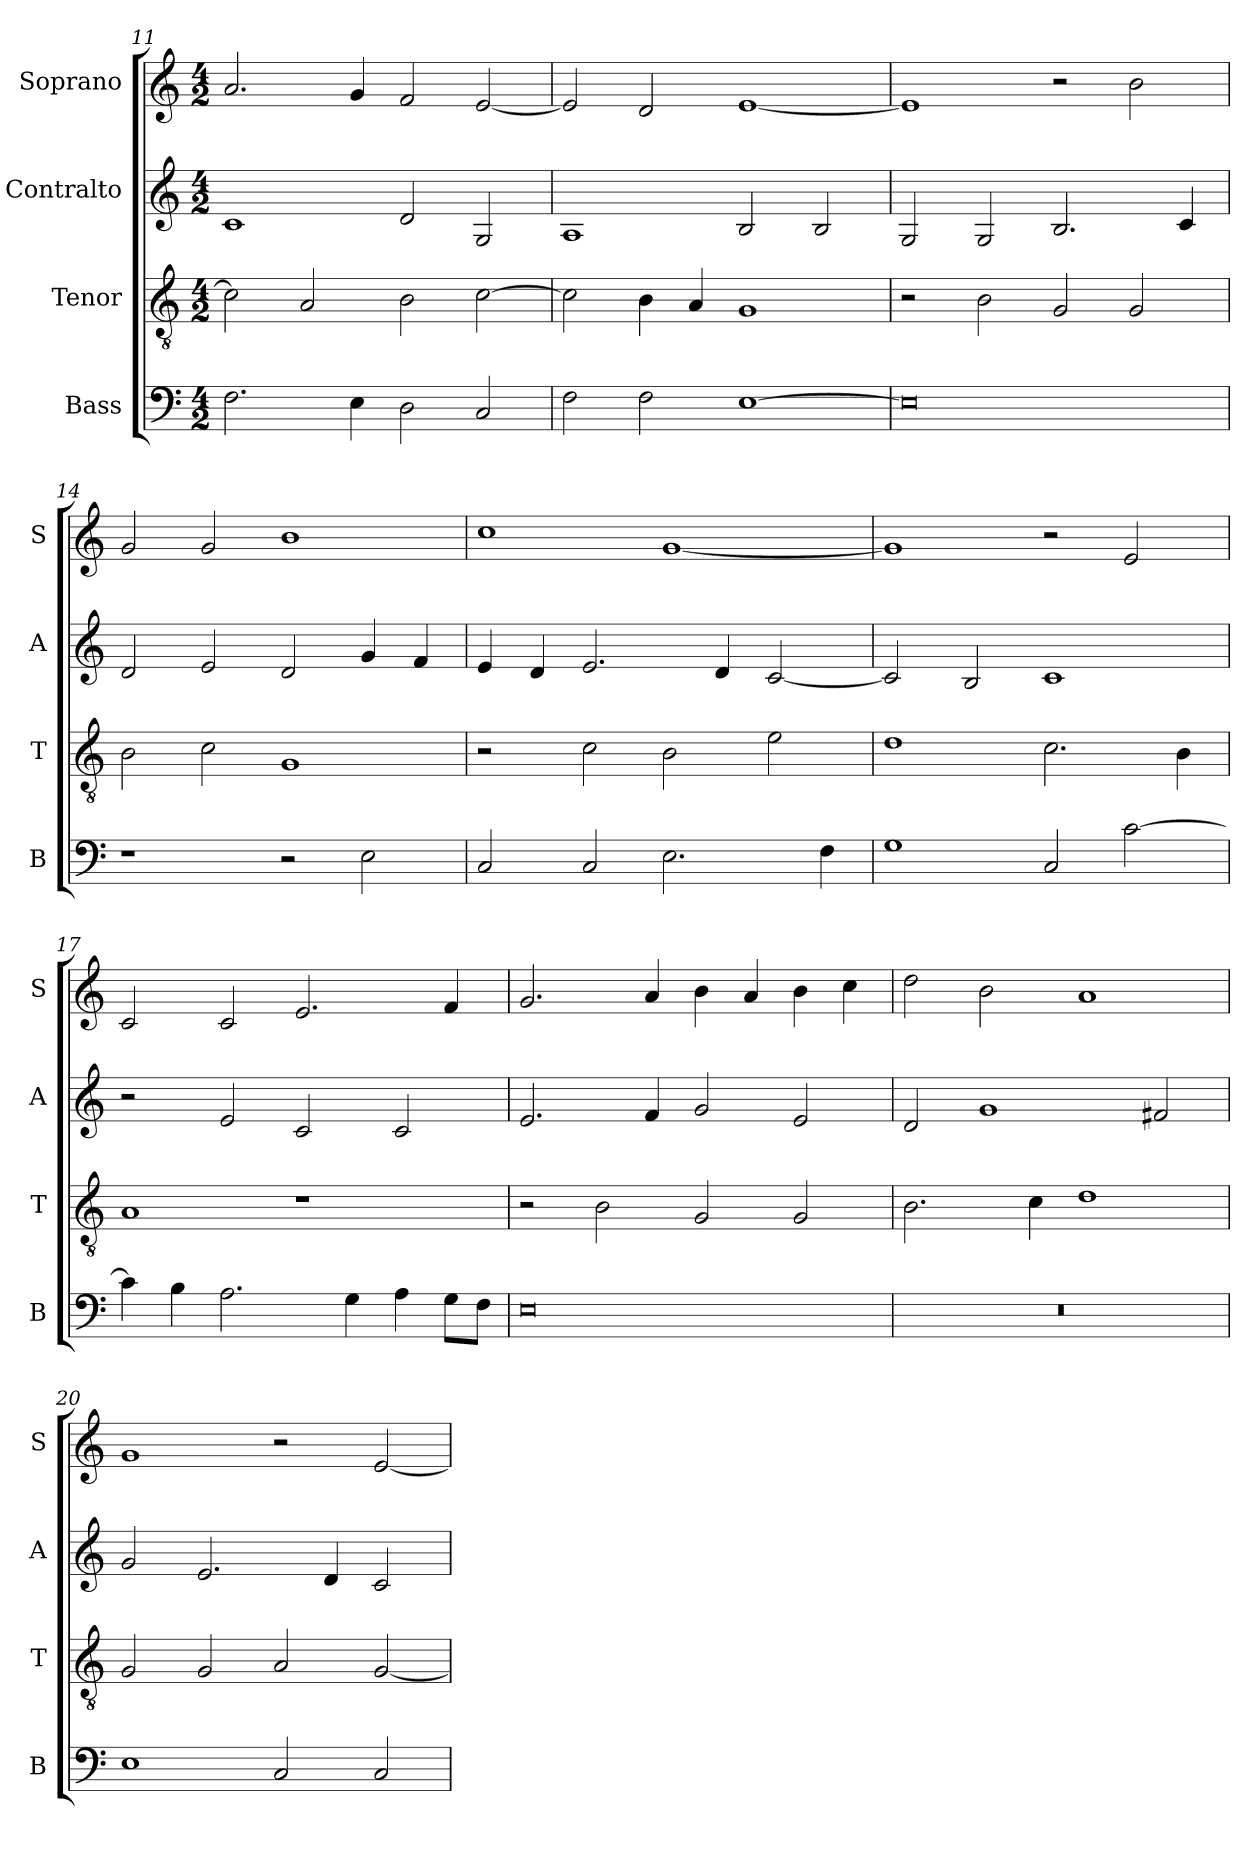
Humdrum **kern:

**kern	**kern	**kern	**kern
*part4	*part3	*part2	*part1
*staff4	*staff3	*staff2	*staff1
*I"Bass	*I"Tenor	*I"Contralto	*I"Soprano
*I'B	*I'T	*I'A	*I'S
*clefF4	*clefGv2	*clefG2	*clefG2
*k[]	*k[]	*k[]	*k[]
*C:ion	*C:ion	*C:ion	*C:ion
*M4/2	*M4/2	*M4/2	*M4/2
=11	=11	=11	=11
2.F	2c]	1c	2.a
.	2A	.	.
4E	.	.	4g
2D	2B	2d	2f
2C	[2c	2G	[2e
=12	=12	=12	=12
2F	2c]	1A	2e]
2F	4B	.	2d
.	4A	.	.
[1E	1G	2B	[1e
.	.	2B	.
=13	=13	=13	=13
0E]	2r	2G	1e]
.	2B	2G	.
.	2G	2.B	2r
.	2G	.	2b
.	.	4c	.
=14	=14	=14	=14
1r	2B	2d	2g
.	2c	2e	2g
2r	1G	2d	1b
2E	.	4g	.
.	.	4f	.
=15	=15	=15	=15
2C	2r	4e	1cc
.	.	4d	.
2C	2c	2.e	.
2.E	2B	.	[1g
.	.	4d	.
.	2e	[2c	.
4F	.	.	.
=16	=16	=16	=16
1G	1d	2c]	1g]
.	.	2B	.
2C	2.c	1c	2r
[2c	.	.	2e
.	4B	.	.
=17	=17	=17	=17
4c]	1A	2r	2c
4B	.	.	.
2.A	.	2e	2c
.	1r	2c	2.e
4G	.	.	.
4A	.	2c	.
8G\L	.	.	4f
8F\J	.	.	.
=18	=18	=18	=18
0E	2r	2.e	2.g
.	2B	.	.
.	.	4f	4a
.	2G	2g	4b
.	.	.	4a
.	2G	2e	4b
.	.	.	4cc
=19	=19	=19	=19
0r	2.B	2d	2dd
.	.	1g	2b
.	4c	.	.
.	1d	.	1a
.	.	2f#X	.
=20	=20	=20	=20
1E	2G	2g	1g
.	2G	2.e	.
2C	2A	.	2r
.	.	4d	.
2C	[2G	2c	[2e
=	=	=	=
*-	*-	*-	*-
